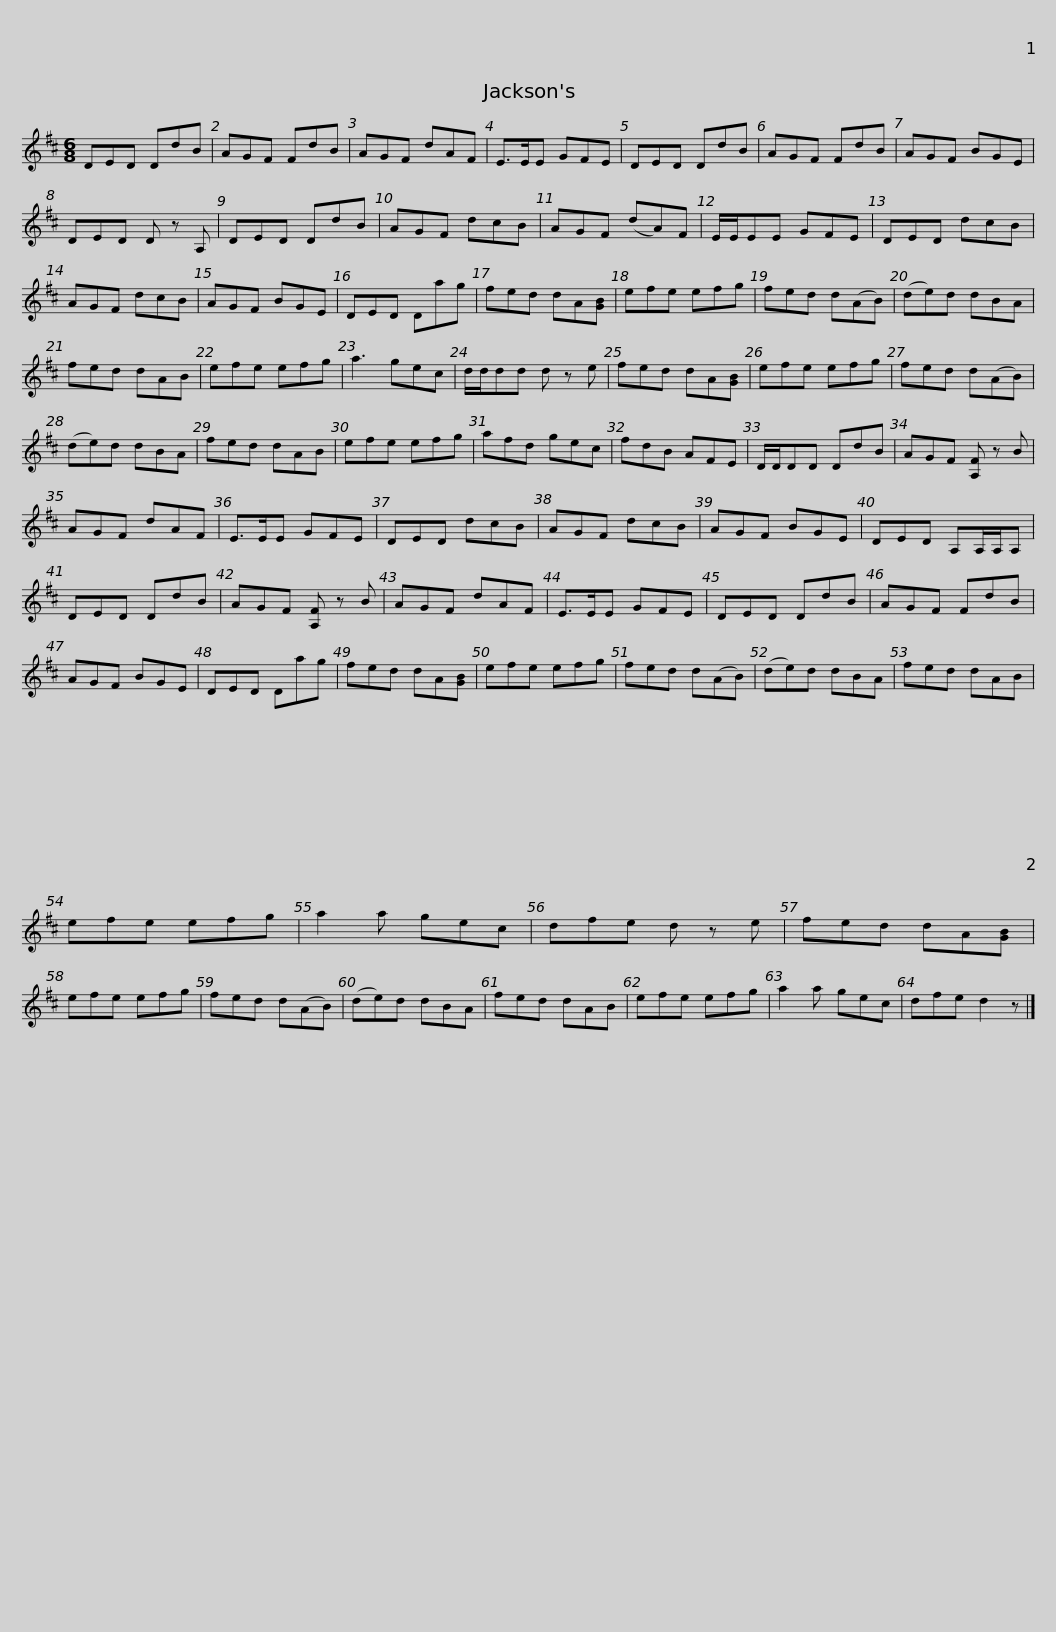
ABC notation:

X:1
L:1/8
M:6/8
I:linebreak $
K:D
V:1 treble
V:1
 DED DdB | AGF FdB | AGF dAF | E>EE GFE | DED DdB | %5
 AGF FdB | AGF BGE |$ DED D z A, | DED DdB | AGF dcB | %10
 AGF (dA)F | E/E/EE GFE | DED dcB | AGF dcB |$ AGF BGE | %15
 DED Dag | fed dA[GB] | efe efg | fed d(AB) | (de)d dBA | %20
 fed dAB |$ efe efg | a3 gec | d/d/dd d z e | fed dA[GB] | %25
 efe efg | fed d(AB) | (de)d dBA |$ fed dAB | efe efg | %30
 afd gec | fdB AFE | D/D/DD DdB | AGF [A,F] z B | AGF dAF |$ %35
 E>EE GFE | DED dcB | AGF dcB | AGF BGE | DED A,A,/A,/A, | %40
 DED DdB | AGF [A,F] z B |$ AGF dAF | E>EE GFE | DED DdB | %45
 AGF FdB | AGF BGE | DED Dag | fed dA[GB] |$ efe efg | %50
 fed d(AB) | (de)d dBA | fed dAB | efe efg | a2 a gec | %55
 dfe d z e |$ fed dA[GB] | efe efg | fed d(AB) | (de)d dBA | %60
 fed dAB | efe efg | a2 a gec |$ dfe d2 z |] %64
